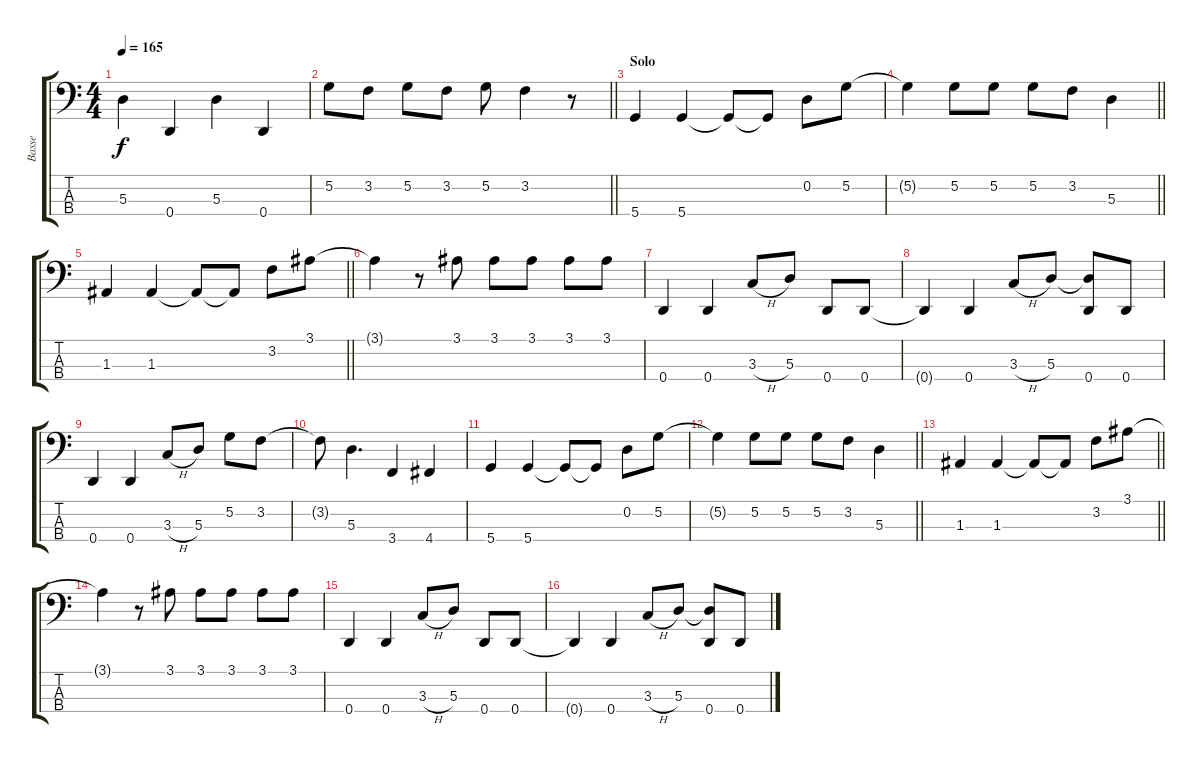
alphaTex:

\track ("Basse" "Basse") {instrument electricbassfinger}
\staff {score tabs}
\tuning (G2 D2 A1 D1) {hide}
\ts (4 4)
\tempo 165
\clef f4
\ks c
5.3.4{dy f} 0.4.4 5.3.4 0.4.4 |
\barLineRight lightlight
5.2.8 3.2.8 5.2.8 3.2.8 5.2.8 3.2.4 r.8 |
\section ("" "Solo")
5.4.4 5.4.4 5.4{t}.8 5.4{t}.8 0.2.8 5.2.8 |
\barLineRight lightlight
5.2{t}.4 5.2.8 5.2.8 5.2.8 3.2.8 5.3.4 |
\barLineRight lightlight
1.3.4 1.3.4 1.3{t}.8 1.3{t}.8 3.2.8 3.1.8 |
3.1{t}.4 r.8 3.1.8 3.1.8 3.1.8 3.1.8 3.1.8 |
0.4.4 0.4.4 3.3{h}.8 5.3.8 0.4.8 0.4.8 |
0.4{t}.4 0.4.4 3.3{h}.8 5.3.8 (5.3{t} 0.4).8 0.4.8 |
0.4.4 0.4.4 3.3{h}.8 5.3.8 5.2.8 3.2.8 |
3.2{t}.8 5.3.4{d} 3.4.4 4.4.4 |
5.4.4 5.4.4 5.4{t}.8 5.4{t}.8 0.2.8 5.2.8 |
\barLineRight lightlight
5.2{t}.4 5.2.8 5.2.8 5.2.8 3.2.8 5.3.4 |
\barLineRight lightlight
1.3.4 1.3.4 1.3{t}.8 1.3{t}.8 3.2.8 3.1.8 |
3.1{t}.4 r.8 3.1.8 3.1.8 3.1.8 3.1.8 3.1.8 |
0.4.4 0.4.4 3.3{h}.8 5.3.8 0.4.8 0.4.8 |
0.4{t}.4 0.4.4 3.3{h}.8 5.3.8 (5.3{t} 0.4).8 0.4.8
